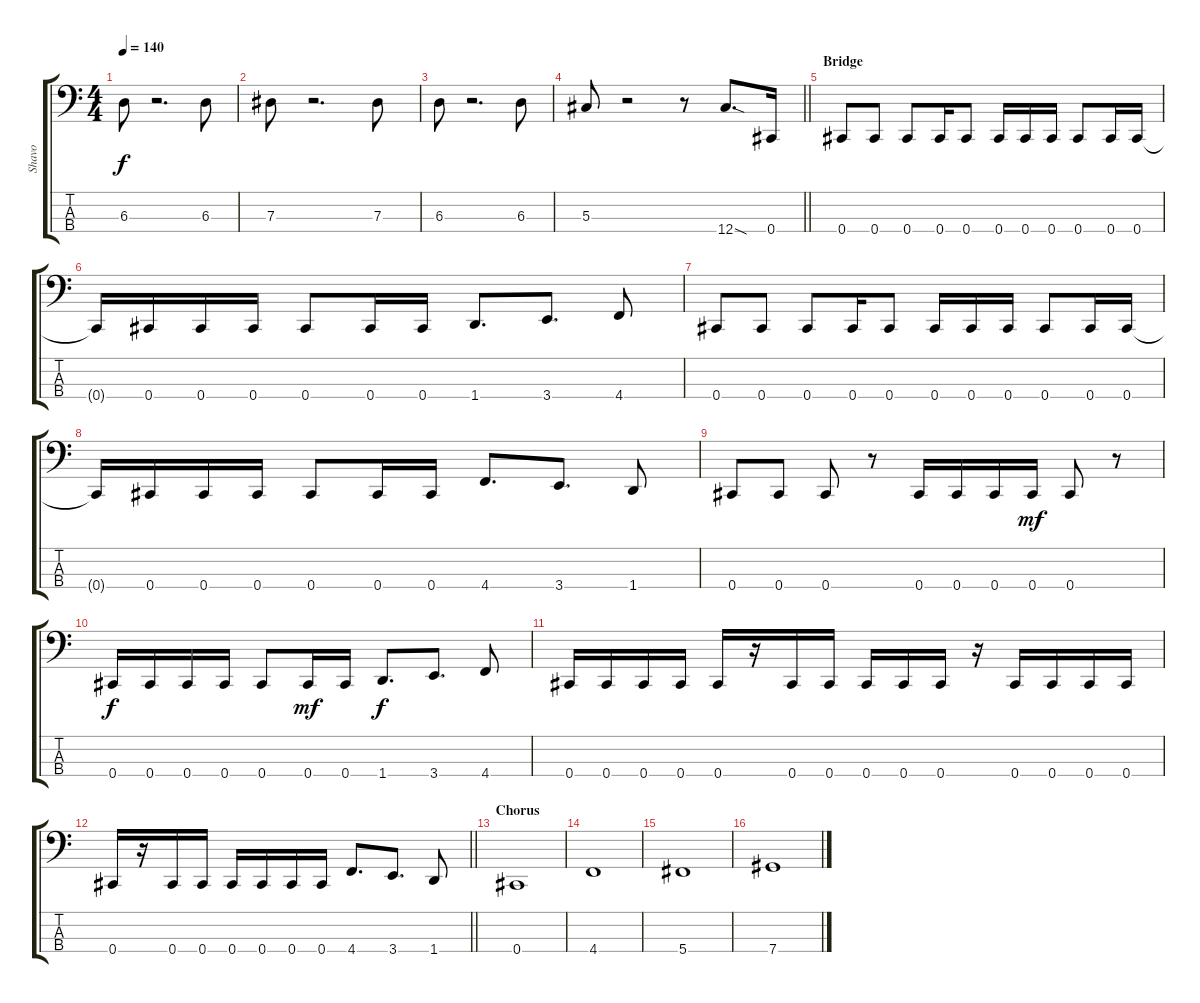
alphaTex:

\track ("Shavo" "Shavo") {instrument electricbassfinger}
\staff {score tabs}
\tuning (Gb2 Db2 Ab1 Db1) {hide}
\ts (4 4)
\tempo 140
\clef f4
\ks c
6.3.8{dy f} r.2{d} 6.3.8 |
7.3.8 r.2{d} 7.3.8 |
6.3.8 r.2{d} 6.3.8 |
\barLineRight lightlight
5.3.8 r.2 r.8 12.4{sod}.8{d} 0.4.16 |
\section ("" "Bridge")
0.4.8 0.4.8 0.4.8 0.4.16 0.4.8 0.4.16 0.4.16 0.4.16 0.4.8 0.4.16 0.4.16 |
0.4{t}.16 0.4.16 0.4.16 0.4.16 0.4.8 0.4.16 0.4.16 1.4.8{d} 3.4.8{d} 4.4.8 |
0.4.8 0.4.8 0.4.8 0.4.16 0.4.8 0.4.16 0.4.16 0.4.16 0.4.8 0.4.16 0.4.16 |
0.4{t}.16 0.4.16 0.4.16 0.4.16 0.4.8 0.4.16 0.4.16 4.4.8{d} 3.4.8{d} 1.4.8 |
0.4.8 0.4.8 0.4.8 r.8 0.4.16 0.4.16 0.4.16 0.4.16{dy mf} 0.4.8 r.8 |
0.4.16{dy f} 0.4.16 0.4.16 0.4.16 0.4.8 0.4.16{dy mf} 0.4.16 1.4.8{d dy f} 3.4.8{d} 4.4.8 |
0.4.16 0.4.16 0.4.16 0.4.16 0.4.16 r.16 0.4.16 0.4.16 0.4.16 0.4.16 0.4.16 r.16 0.4.16 0.4.16 0.4.16 0.4.16 |
\barLineRight lightlight
0.4.16 r.16 0.4.16 0.4.16 0.4.16 0.4.16 0.4.16 0.4.16 4.4.8{d} 3.4.8{d} 1.4.8 |
\section ("" "Chorus")
0.4.1 |
4.4.1 |
5.4.1 |
7.4.1
